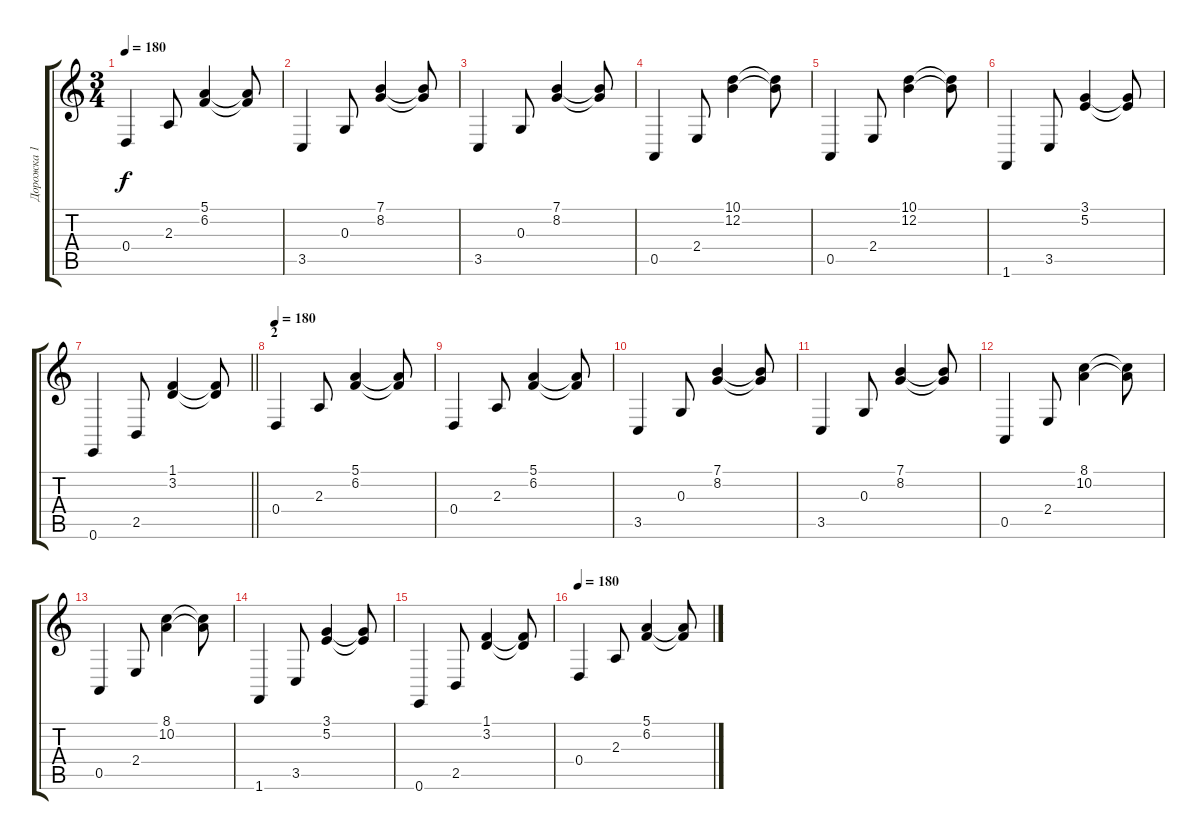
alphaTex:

\track ("Дорожка 1" "Дорожка 1") {instrument stringensemble2}
\staff {score tabs}
\tuning (E4 B3 G3 D3 A2 E2) {hide}
\ts (3 4)
\tempo 180
\clef g2
\ks c
0.4.4{dy f} 2.3.8 (5.1 6.2).4 (5.1{t} 6.2{t}).8 |
3.5.4 0.3.8 (7.1 8.2).4 (7.1{t} 8.2{t}).8 |
3.5.4 0.3.8 (7.1 8.2).4 (7.1{t} 8.2{t}).8 |
0.5.4 2.4.8 (10.1 12.2).4 (10.1{t} 12.2{t}).8 |
0.5.4 2.4.8 (10.1 12.2).4 (10.1{t} 12.2{t}).8 |
1.6.4 3.5.8 (3.1 5.2).4 (3.1{t} 5.2{t}).8 |
\barLineRight lightlight
0.6.4 2.5.8 (1.1 3.2).4 (1.1{t} 3.2{t}).8 |
\section ("" "2")
\tempo 180
0.4.4 2.3.8 (5.1 6.2).4 (5.1{t} 6.2{t}).8 |
0.4.4 2.3.8 (5.1 6.2).4 (5.1{t} 6.2{t}).8 |
3.5.4 0.3.8 (7.1 8.2).4 (7.1{t} 8.2{t}).8 |
3.5.4 0.3.8 (7.1 8.2).4 (7.1{t} 8.2{t}).8 |
0.5.4 2.4.8 (8.1 10.2).4 (8.1{t} 10.2{t}).8 |
0.5.4 2.4.8 (8.1 10.2).4 (8.1{t} 10.2{t}).8 |
1.6.4 3.5.8 (3.1 5.2).4 (3.1{t} 5.2{t}).8 |
0.6.4 2.5.8 (1.1 3.2).4 (1.1{t} 3.2{t}).8 |
\tempo 180
0.4.4 2.3.8 (5.1 6.2).4 (5.1{t} 6.2{t}).8
